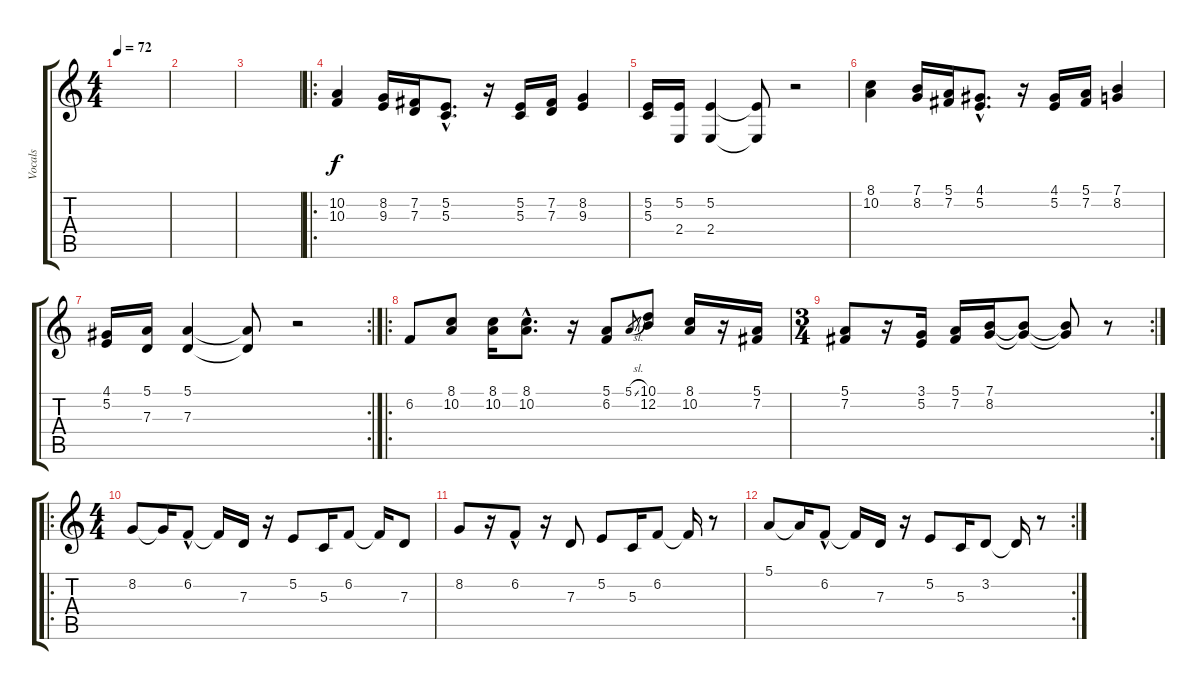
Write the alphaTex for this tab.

\track ("Vocals" "Vocals") {instrument choiraahs}
\staff {score tabs}
\tuning (E4 B3 G3 D3 A2 E2) {hide}
\ts (4 4)
\tempo 72
\clef g2
\ks c
|
|
|
\ro
(10.2 10.3).4 (8.2 9.3).16 (7.2 7.3).16 (5.2{hac} 5.3{hac}).8{d} r.16 (5.2 5.3).16 (7.2 7.3).16 (8.2 9.3).4 |
(5.2 5.3).16 (5.2 2.4).16 (5.2 2.4).4 (5.2{t} 2.4{t}).8 r.2 |
(8.1 10.2).4 (7.1 8.2).16 (5.1 7.2).16 (4.1{hac} 5.2{hac}).8{d} r.16 (4.1 5.2).16 (5.1 7.2).16 (7.1 8.2).4 |
\rc 2
(4.1 5.2).16 (5.1 7.3).16 (5.1 7.3).4 (5.1{t} 7.3{t}).8 r.2 |
\ro
6.2.8 (8.1 10.2).8 (8.1 10.2).16 (8.1{hac} 10.2{hac}).8{d} r.16 (5.1 6.2).8 5.1{sl}.8{gr} (10.1 12.2).8 (8.1 10.2).16 r.16 (5.1 7.2).16 |
\rc 2
\ts (3 4)
(5.1 7.2).8 r.16 (3.1 5.2).16 (5.1 7.2).16 (7.1 8.2).16 (7.1{t} 8.2{t}).8 (7.1{t} 8.2{t}).8 r.8 |
\ro
\ts (4 4)
8.2.8 8.2{t}.16 6.2{hac}.8 6.2{t}.16 7.3.16 r.16 5.2.8 5.3.16 6.2.8 6.2{t}.16 7.3.8 |
8.2.8 r.16 6.2{hac}.8 r.16 7.3.8 5.2.8 5.3.16 6.2.8 6.2{t}.16 r.8 |
\rc 2
5.1.8 5.1{t}.16 6.2{hac}.8 6.2{t}.16 7.3.16 r.16 5.2.8 5.3.16 3.2.8 3.2{t}.16 r.8
